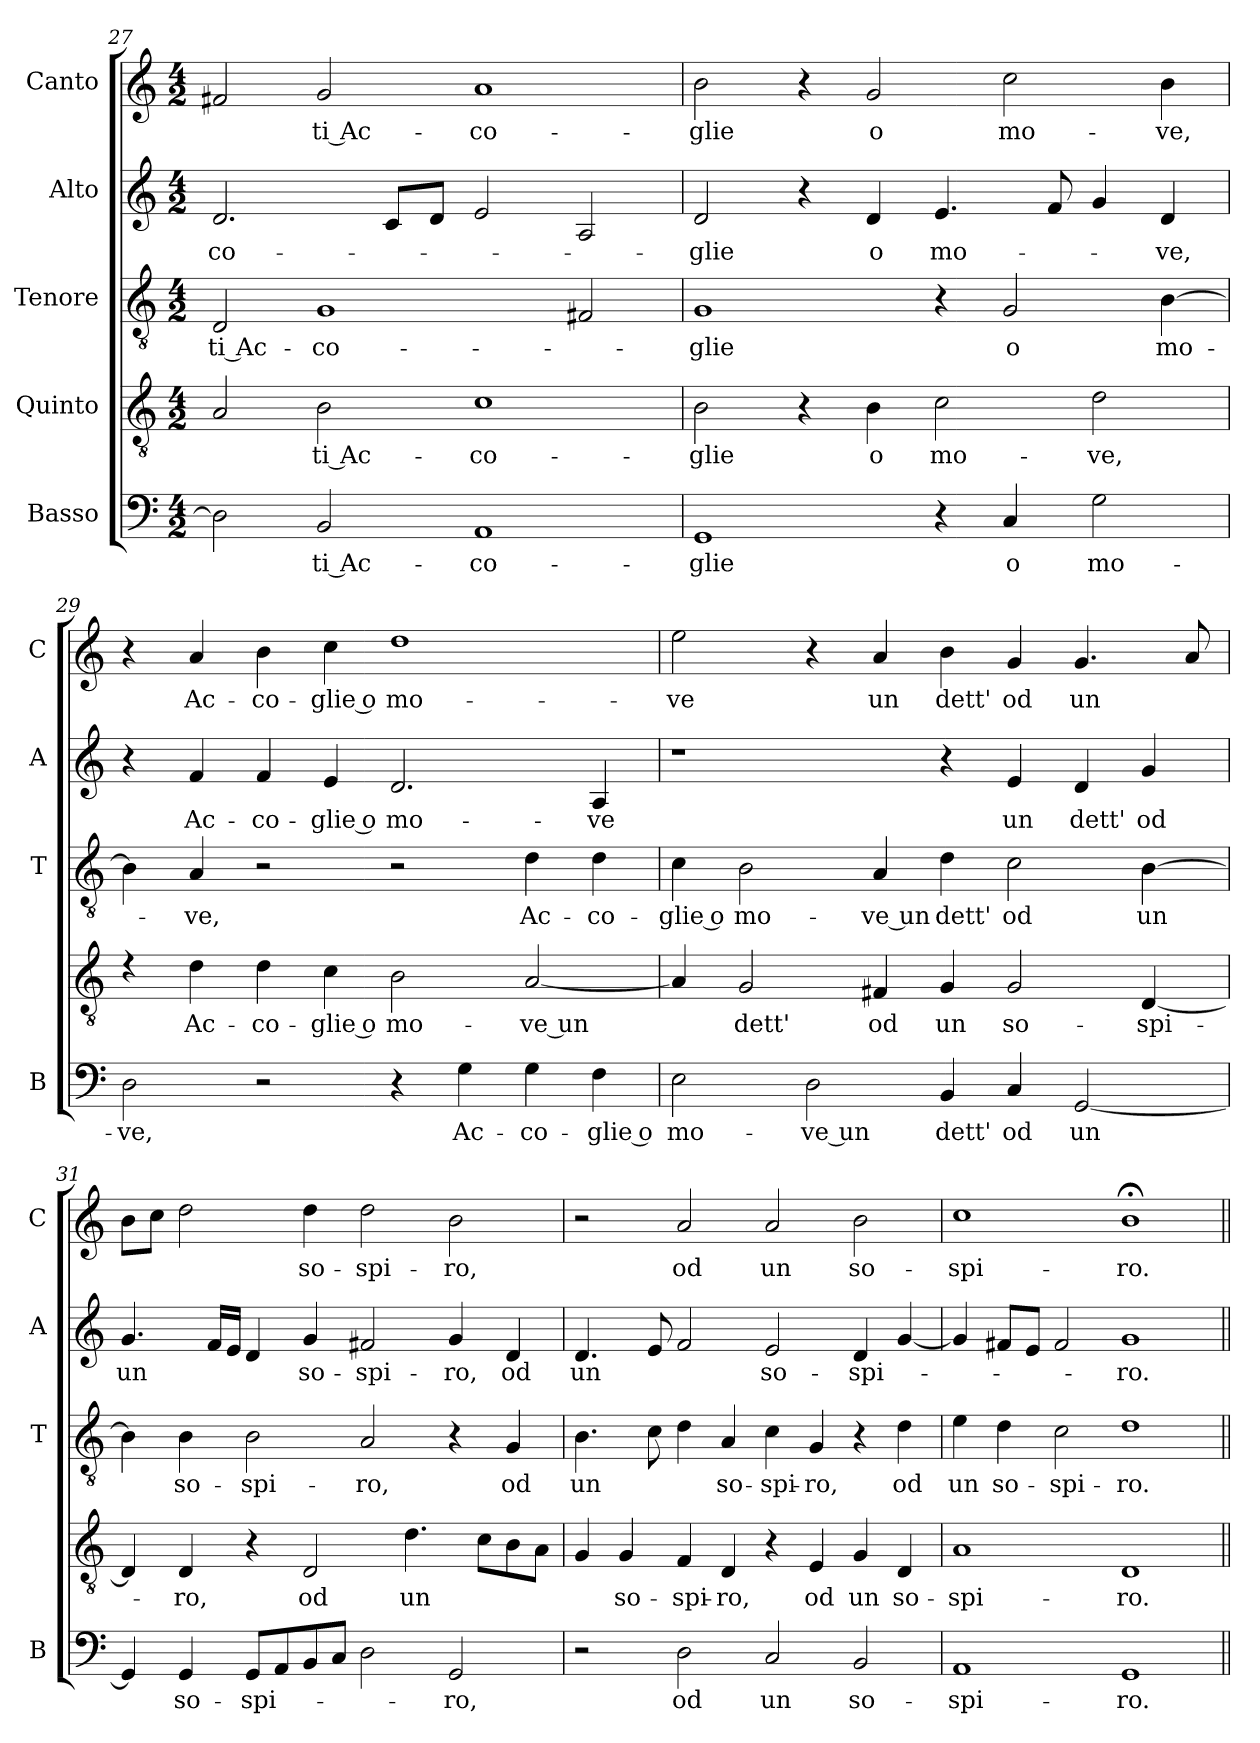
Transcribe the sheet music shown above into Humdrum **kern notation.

**kern	**text	**kern	**text	**kern	**text	**kern	**text	**kern	**text
*part5	*part5	*part4	*part4	*part3	*part3	*part2	*part2	*part1	*part1
*staff5	*staff5	*staff4	*staff4	*staff3	*staff3	*staff2	*staff2	*staff1	*staff1
*I"Basso	*	*I"Quinto	*	*I"Tenore	*	*I"Alto	*	*I"Canto	*
*I'B	*	*	*	*I'T	*	*I'A	*	*I'C	*
*clefF4	*	*clefGv2	*	*clefGv2	*	*clefG2	*	*clefG2	*
*k[]	*	*k[]	*	*k[]	*	*k[]	*	*k[]	*
*C:	*	*C:	*	*C:	*	*C:	*	*C:	*
*M4/2	*	*M4/2	*	*M4/2	*	*M4/2	*	*M4/2	*
=27	=27	=27	=27	=27	=27	=27	=27	=27	=27
!	!	!	!	!	!LO:LY:b	!	!LO:LY:b	!	!
2D\]	.	2A/	.	2D/	-ti Ac-	2.d/	-co-	2f#X/	.
!	!LO:LY:b	!	!LO:LY:b	!	!LO:LY:b	!	!	!	!LO:LY:b
2BB/	-ti Ac-	2B\	-ti Ac-	1G	-co-	.	.	2g/	-ti Ac-
.	.	.	.	.	.	8c/L	.	.	.
.	.	.	.	.	.	8d/J	.	.	.
!	!LO:LY:b	!	!LO:LY:b	!	!	!	!	!	!LO:LY:b
1AA	-co-	1c	-co-	.	.	2e/	.	1a	-co-
.	.	.	.	2F#X/	.	2A/	.	.	.
!!LO:PB:g=z
=28	=28	=28	=28	=28	=28	=28	=28	=28	=28
!	!LO:LY:b	!	!LO:LY:b	!	!LO:LY:b	!	!LO:LY:b	!	!LO:LY:b
1GG	-glie	2B\	-glie	1G	-glie	2d/	-glie	2b\	-glie
.	.	4r	.	.	.	4r	.	4r	.
!	!	!	!LO:LY:b	!	!	!	!LO:LY:b	!	!LO:LY:b
.	.	4B\	o	.	.	4d/	o	2g/	o
!	!	!	!LO:LY:b	!	!	!	!LO:LY:b	!	!
4r	.	2c\	mo-	4r	.	4.e/	mo-	.	.
!	!LO:LY:b	!	!	!	!LO:LY:b	!	!	!	!LO:LY:b
4C/	o	.	.	2G/	o	.	.	2cc\	mo-
.	.	.	.	.	.	8f/	.	.	.
!	!LO:LY:b	!	!LO:LY:b	!	!	!	!	!	!
2G\	mo-	2d\	-ve,	.	.	4g/	.	.	.
!	!	!	!	!	!LO:LY:b	!	!LO:LY:b	!	!LO:LY:b
.	.	.	.	[4B\	mo-	4d/	-ve,	4b\	-ve,
=29	=29	=29	=29	=29	=29	=29	=29	=29	=29
!	!LO:LY:b	!	!	!	!	!	!	!	!
2D\	-ve,	4rc	.	4B\]	.	4r	.	4r	.
!	!	!	!LO:LY:b	!	!LO:LY:b	!	!LO:LY:b	!	!LO:LY:b
.	.	4d\	Ac-	4A/	-ve,	4f/	Ac-	4a/	Ac-
!	!	!	!LO:LY:b	!	!	!	!LO:LY:b	!	!LO:LY:b
2r	.	4d\	-co-	2r	.	4f/	-co-	4b\	-co-
!	!	!	!LO:LY:b	!	!	!	!LO:LY:b	!	!LO:LY:b
.	.	4c\	-glie o	.	.	4e/	-glie o	4cc\	-glie o
!	!	!	!LO:LY:b	!	!	!	!LO:LY:b	!	!LO:LY:b
4r	.	2B\	mo-	2r	.	2.d/	mo-	1dd	mo-
!	!LO:LY:b	!	!	!	!	!	!	!	!
4G\	Ac-	.	.	.	.	.	.	.	.
!	!LO:LY:b	!	!LO:LY:b	!	!LO:LY:b	!	!	!	!
4G\	-co-	[2A/	-ve un	4d\	Ac-	.	.	.	.
!	!LO:LY:b	!	!	!	!LO:LY:b	!	!LO:LY:b	!	!
4F\	-glie o	.	.	4d\	-co-	4A/	-ve	.	.
=30	=30	=30	=30	=30	=30	=30	=30	=30	=30
!	!LO:LY:b	!	!	!	!LO:LY:b	!	!	!	!LO:LY:b
2E\	mo-	4A/]	.	4c\	-glie o	1r	.	2ee\	-ve
!	!	!	!LO:LY:b	!	!LO:LY:b	!	!	!	!
.	.	2G/	dett'	2B\	mo-	.	.	.	.
!	!LO:LY:b	!	!	!	!	!	!	!	!
2D\	-ve un	.	.	.	.	.	.	4r	.
!	!	!	!LO:LY:b	!	!LO:LY:b	!	!	!	!LO:LY:b
.	.	4F#X/	od	4A/	-ve un	.	.	4a/	un
!	!LO:LY:b	!	!LO:LY:b	!	!LO:LY:b	!	!	!	!LO:LY:b
4BB/	dett'	4G/	un	4d\	dett'	4r	.	4b\	dett'
!	!LO:LY:b	!	!LO:LY:b	!	!LO:LY:b	!	!LO:LY:b	!	!LO:LY:b
4C/	od	2G/	so-	2c\	od	4e/	un	4g/	od
!	!LO:LY:b	!	!	!	!	!	!LO:LY:b	!	!LO:LY:b
[2GG/	un	.	.	.	.	4d/	dett'	4.g/	un
!	!	!	!LO:LY:b	!	!LO:LY:b	!	!LO:LY:b	!	!
.	.	[4D/	-spi-	[4B\	un	4g/	od	.	.
.	.	.	.	.	.	.	.	8a/	.
!!LO:LB:g=z
=31	=31	=31	=31	=31	=31	=31	=31	=31	=31
!	!	!	!	!	!	!	!LO:LY:b	!	!
4GG/]	.	4D/]	.	4B\]	.	4.g/	un	8b\L	.
.	.	.	.	.	.	.	.	8cc\J	.
!	!LO:LY:b	!	!LO:LY:b	!	!LO:LY:b	!	!	!	!
4GG/	so-	4D/	-ro,	4B\	so-	.	.	2dd\	.
.	.	.	.	.	.	16f/LL	.	.	.
.	.	.	.	.	.	16e/JJ	.	.	.
!	!LO:LY:b	!	!	!	!LO:LY:b	!	!	!	!
8GG/L	-spi-	4r	.	2B\	-spi-	4d/	.	.	.
8AA/	.	.	.	.	.	.	.	.	.
!	!	!	!LO:LY:b	!	!	!	!LO:LY:b	!	!LO:LY:b
8BB/	.	2D/	od	.	.	4g/	so-	4dd\	so-
8C/J	.	.	.	.	.	.	.	.	.
!	!	!	!	!	!LO:LY:b	!	!LO:LY:b	!	!LO:LY:b
2D\	.	.	.	2A/	-ro,	2f#X/	-spi-	2dd\	-spi-
!	!	!	!LO:LY:b	!	!	!	!	!	!
.	.	4.d\	un	.	.	.	.	.	.
!	!LO:LY:b	!	!	!	!	!	!LO:LY:b	!	!LO:LY:b
2GG/	-ro,	.	.	4r	.	4g/	-ro,	2b\	-ro,
.	.	8c\L	.	.	.	.	.	.	.
!	!	!	!	!	!LO:LY:b	!	!LO:LY:b	!	!
.	.	8B\	.	4G/	od	4d/	od	.	.
.	.	8A\J	.	.	.	.	.	.	.
=32	=32	=32	=32	=32	=32	=32	=32	=32	=32
!	!	!	!	!	!LO:LY:b	!	!LO:LY:b	!	!
2r	.	4G/	.	4.B\	un	4.d/	un	2r	.
!	!	!	!LO:LY:b	!	!	!	!	!	!
.	.	4G/	so-	.	.	.	.	.	.
.	.	.	.	8c\	.	8e/	.	.	.
!	!LO:LY:b	!	!LO:LY:b	!	!	!	!	!	!LO:LY:b
2D\	od	4F/	-spi-	4d\	.	2f/	.	2a/	od
!	!	!	!LO:LY:b	!	!LO:LY:b	!	!	!	!
.	.	4D/	-ro,	4A/	so-	.	.	.	.
!	!LO:LY:b	!	!	!	!LO:LY:b	!	!LO:LY:b	!	!LO:LY:b
2C/	un	4r	.	4c\	-spi-	2e/	so-	2a/	un
!	!	!	!LO:LY:b	!	!LO:LY:b	!	!	!	!
.	.	4E/	od	4G/	-ro,	.	.	.	.
!	!LO:LY:b	!	!LO:LY:b	!	!	!	!LO:LY:b	!	!LO:LY:b
2BB/	so-	4G/	un	4r	.	4d/	-spi-	2b\	so-
!	!	!	!LO:LY:b	!	!LO:LY:b	!	!	!	!
.	.	4D/	so-	4d\	od	[4g/	.	.	.
=33	=33	=33	=33	=33	=33	=33	=33	=33	=33
!	!LO:LY:b	!	!LO:LY:b	!	!LO:LY:b	!	!	!	!LO:LY:b
1AA	-spi-	1A	-spi-	4e\	un	4g/]	.	1cc	-spi-
!	!	!	!	!	!LO:LY:b	!	!	!	!
.	.	.	.	4d\	so-	8f#X/L	.	.	.
.	.	.	.	.	.	8e/J	.	.	.
!	!	!	!	!	!LO:LY:b	!	!	!	!
.	.	.	.	2c\	-spi-	2f#/	.	.	.
!	!LO:LY:b	!	!LO:LY:b	!	!LO:LY:b	!	!LO:LY:b	!	!LO:LY:b
1GG	-ro.	1D	-ro.	1d	-ro.	1g	-ro.	1b;<	-ro.
=||	=||	=||	=||	=||	=||	=||	=||	=||	=||
*-	*-	*-	*-	*-	*-	*-	*-	*-	*-
